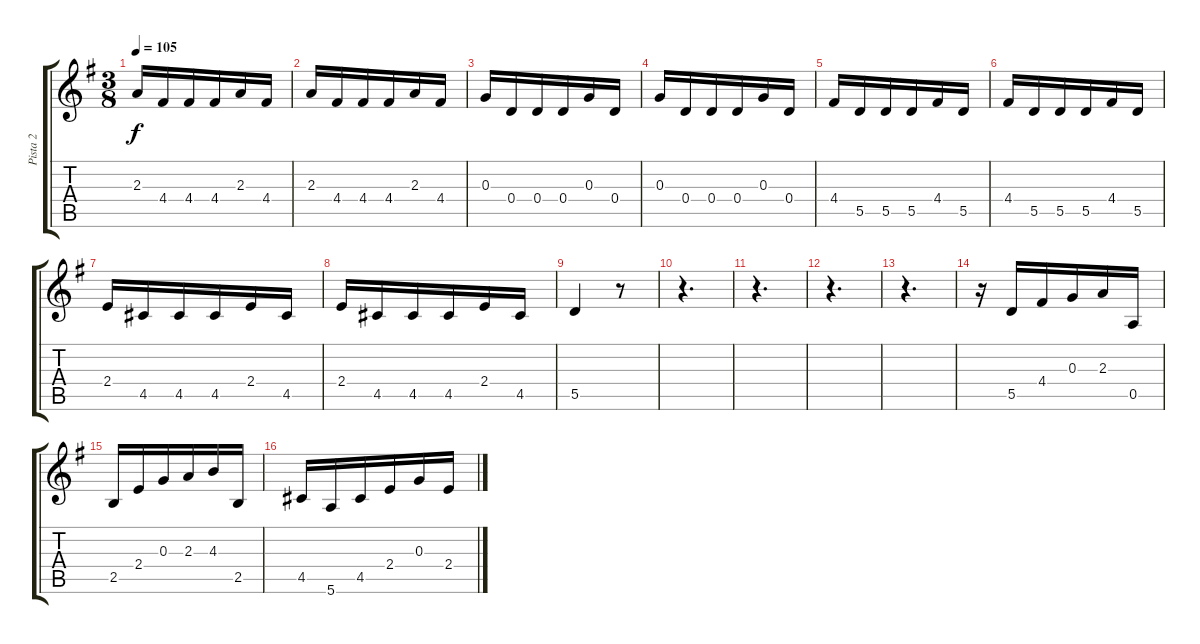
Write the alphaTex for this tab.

\track ("Pista 2" "Pista 2") {instrument acousticguitarsteel}
\staff {score tabs}
\tuning (E4 B3 G3 D3 A2 E2) {hide}
\ts (3 8)
\tempo 105
\clef g2
\ks g
2.3.16{dy f} 4.4.16 4.4.16 4.4.16 2.3.16 4.4.16 |
2.3.16 4.4.16 4.4.16 4.4.16 2.3.16 4.4.16 |
0.3.16 0.4.16 0.4.16 0.4.16 0.3.16 0.4.16 |
0.3.16 0.4.16 0.4.16 0.4.16 0.3.16 0.4.16 |
4.4.16 5.5.16 5.5.16 5.5.16 4.4.16 5.5.16 |
4.4.16 5.5.16 5.5.16 5.5.16 4.4.16 5.5.16 |
2.4.16 4.5.16 4.5.16 4.5.16 2.4.16 4.5.16 |
2.4.16 4.5.16 4.5.16 4.5.16 2.4.16 4.5.16 |
5.5.4 r.8 |
r.4{d} |
r.4{d} |
r.4{d} |
r.4{d} |
r.16 5.5.16 4.4.16 0.3.16 2.3.16 0.5.16 |
2.5.16 2.4.16 0.3.16 2.3.16 4.3.16 2.5.16 |
4.5.16 5.6.16 4.5.16 2.4.16 0.3.16 2.4.16
